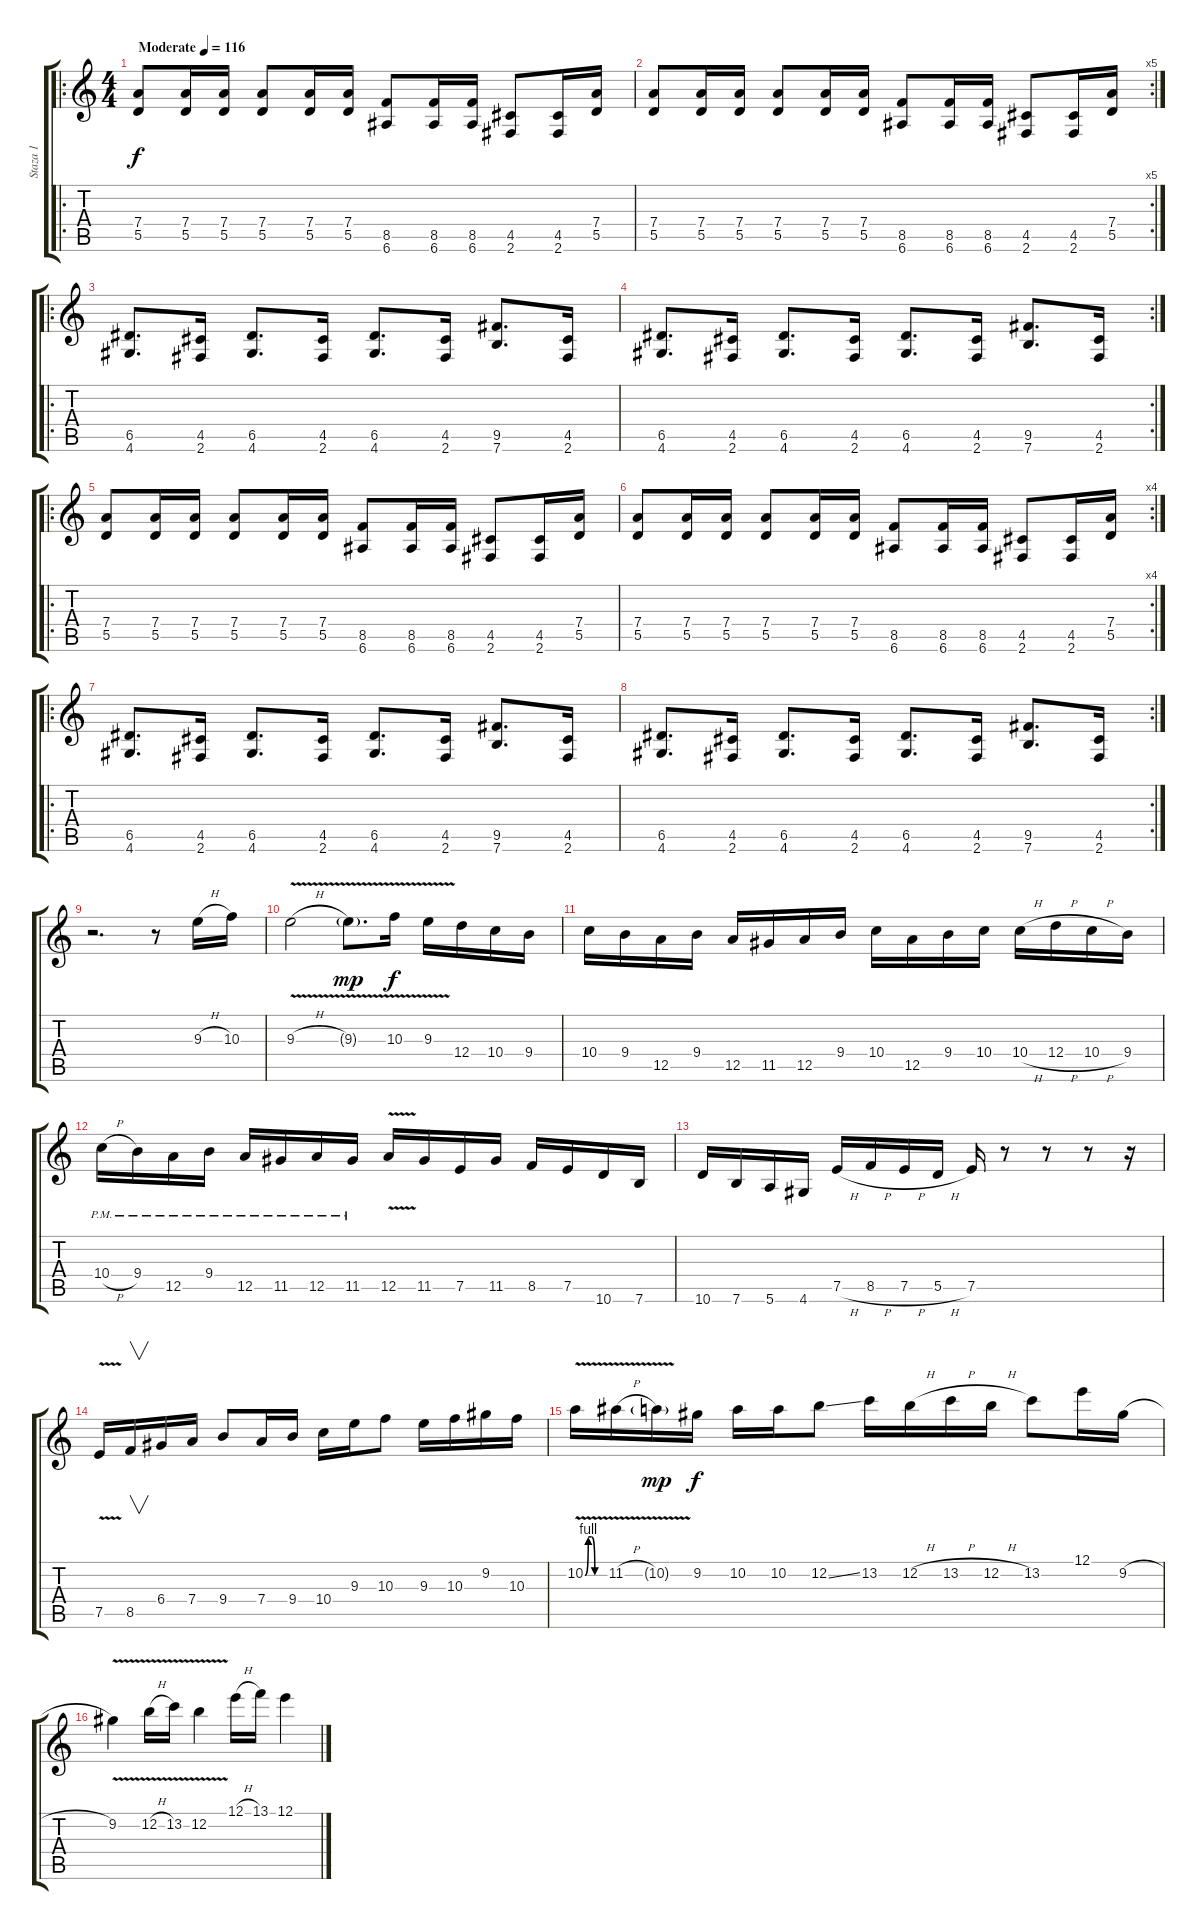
\track ("Staza 1" "Staza 1") {instrument distortionguitar}
\staff {score tabs}
\tuning (E4 B3 G3 D3 A2 E2) {hide}
\ro
\ts (4 4)
\tempo (116 "Moderate")
\clef g2
\ks c
(7.4 5.5).8{dy f instrument distortionguitar} (7.4 5.5).16 (7.4 5.5).16 (7.4 5.5).8 (7.4 5.5).16 (7.4 5.5).16 (8.5 6.6).8 (8.5 6.6).16 (8.5 6.6).16 (4.5 2.6).8 (4.5 2.6).16 (7.4 5.5).16 |
\rc 5
(7.4 5.5).8 (7.4 5.5).16 (7.4 5.5).16 (7.4 5.5).8 (7.4 5.5).16 (7.4 5.5).16 (8.5 6.6).8 (8.5 6.6).16 (8.5 6.6).16 (4.5 2.6).8 (4.5 2.6).16 (7.4 5.5).16 |
\ro
(6.5 4.6).8{d} (4.5 2.6).16 (6.5 4.6).8{d} (4.5 2.6).16 (6.5 4.6).8{d} (4.5 2.6).16 (9.5 7.6).8{d} (4.5 2.6).16 |
\rc 2
(6.5 4.6).8{d} (4.5 2.6).16 (6.5 4.6).8{d} (4.5 2.6).16 (6.5 4.6).8{d} (4.5 2.6).16 (9.5 7.6).8{d} (4.5 2.6).16 |
\ro
(7.4 5.5).8 (7.4 5.5).16 (7.4 5.5).16 (7.4 5.5).8 (7.4 5.5).16 (7.4 5.5).16 (8.5 6.6).8 (8.5 6.6).16 (8.5 6.6).16 (4.5 2.6).8 (4.5 2.6).16 (7.4 5.5).16 |
\rc 4
(7.4 5.5).8 (7.4 5.5).16 (7.4 5.5).16 (7.4 5.5).8 (7.4 5.5).16 (7.4 5.5).16 (8.5 6.6).8 (8.5 6.6).16 (8.5 6.6).16 (4.5 2.6).8 (4.5 2.6).16 (7.4 5.5).16 |
\ro
(6.5 4.6).8{d} (4.5 2.6).16 (6.5 4.6).8{d} (4.5 2.6).16 (6.5 4.6).8{d} (4.5 2.6).16 (9.5 7.6).8{d} (4.5 2.6).16 |
\rc 2
(6.5 4.6).8{d} (4.5 2.6).16 (6.5 4.6).8{d} (4.5 2.6).16 (6.5 4.6).8{d} (4.5 2.6).16 (9.5 7.6).8{d} (4.5 2.6).16 |
r.2{d} r.8 9.3{h}.16 10.3.16 |
9.3{v h}.2 9.3{v g}.8{d dy mp} 10.3{v}.16{dy f} 9.3{v}.16 12.4.16 10.4.16 9.4.16 |
10.4.16 9.4.16 12.5.16 9.4.16 12.5.16 11.5.16 12.5.16 9.4.16 10.4.16 12.5.16 9.4.16 10.4.16 10.4{h}.16 12.4{h}.16 10.4{h}.16 9.4.16 |
10.4{h pm}.16 9.4{pm}.16 12.5{pm}.16 9.4{pm}.16 12.5{pm}.16 11.5{pm}.16 12.5{pm}.16 11.5{pm}.16 12.5{v}.16 11.5.16 7.5.16 11.5.16 8.5.16 7.5.16 10.6.16 7.6.16 |
10.6.16 7.6.16 5.6.16 4.6.16 7.5{h}.16 8.5{h}.16 7.5{h}.16 5.5{h}.16 7.5.16 r.8 r.8 r.8 r.16 |
7.5{v}.16 8.5.16{v} 6.4.16 7.4.16 9.4.8 7.4.16 9.4.16 10.4.16 9.3.16 10.3.8 9.3.16 10.3.16 9.2.16 10.3.16 |
10.2{be (custom 0 0 10 4 20 4 30 0 60 0) v}.16 11.2{v h}.16 10.2{v g}.16{dy mp} 9.2.16{dy f} 10.2.16 10.2.16 12.2{ss}.8 13.2.16 12.2{h}.16 13.2{h}.16 12.2{h}.16 13.2.8 12.1.16 9.2{h}.16 |
9.2{v}.4 12.2{v h}.16 13.2{v}.16 12.2{v}.4 12.1{h}.16 13.1.16 12.1.4
